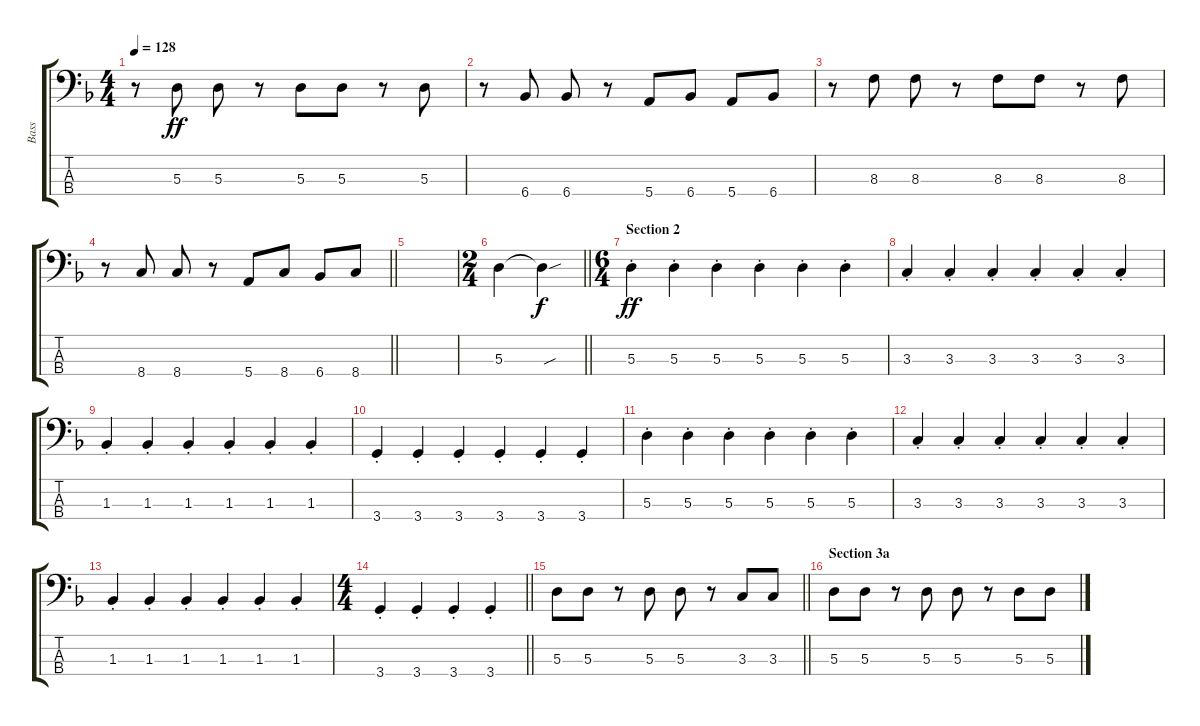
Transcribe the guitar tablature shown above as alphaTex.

\track ("Bass" "Bass") {instrument electricbassfinger}
\staff {score tabs}
\tuning (G2 D2 A1 E1) {hide}
\ts (4 4)
\tempo 128
\clef f4
\ks f
r.8{dy ff} 5.3.8 5.3.8 r.8 5.3.8 5.3.8 r.8 5.3.8 |
r.8 6.4.8 6.4.8 r.8 5.4.8 6.4.8 5.4.8 6.4.8 |
r.8 8.3.8 8.3.8 r.8 8.3.8 8.3.8 r.8 8.3.8 |
\barLineRight lightlight
r.8 8.4.8 8.4.8 r.8 5.4.8 8.4.8 6.4.8 8.4.8 |
\section ("" "")
|
\ts (2 4)
\barLineRight lightlight
5.3.4 5.3{sou t}.4{dy f} |
\ts (6 4)
\section ("" "Section 2")
5.3{st}.4{dy ff} 5.3{st}.4 5.3{st}.4 5.3{st}.4 5.3{st}.4 5.3{st}.4 |
3.3{st}.4 3.3{st}.4 3.3{st}.4 3.3{st}.4 3.3{st}.4 3.3{st}.4 |
1.3{st}.4 1.3{st}.4 1.3{st}.4 1.3{st}.4 1.3{st}.4 1.3{st}.4 |
3.4{st}.4 3.4{st}.4 3.4{st}.4 3.4{st}.4 3.4{st}.4 3.4{st}.4 |
5.3{st}.4 5.3{st}.4 5.3{st}.4 5.3{st}.4 5.3{st}.4 5.3{st}.4 |
3.3{st}.4 3.3{st}.4 3.3{st}.4 3.3{st}.4 3.3{st}.4 3.3{st}.4 |
1.3{st}.4 1.3{st}.4 1.3{st}.4 1.3{st}.4 1.3{st}.4 1.3{st}.4 |
\ts (4 4)
\barLineRight lightlight
3.4{st}.4 3.4{st}.4 3.4{st}.4 3.4{st}.4 |
\section ("" "")
\barLineRight lightlight
5.3.8 5.3.8 r.8 5.3.8 5.3.8 r.8 3.3.8 3.3.8 |
\section ("" "Section 3a")
5.3.8{volume 15} 5.3.8 r.8 5.3.8 5.3.8 r.8 5.3.8 5.3.8
